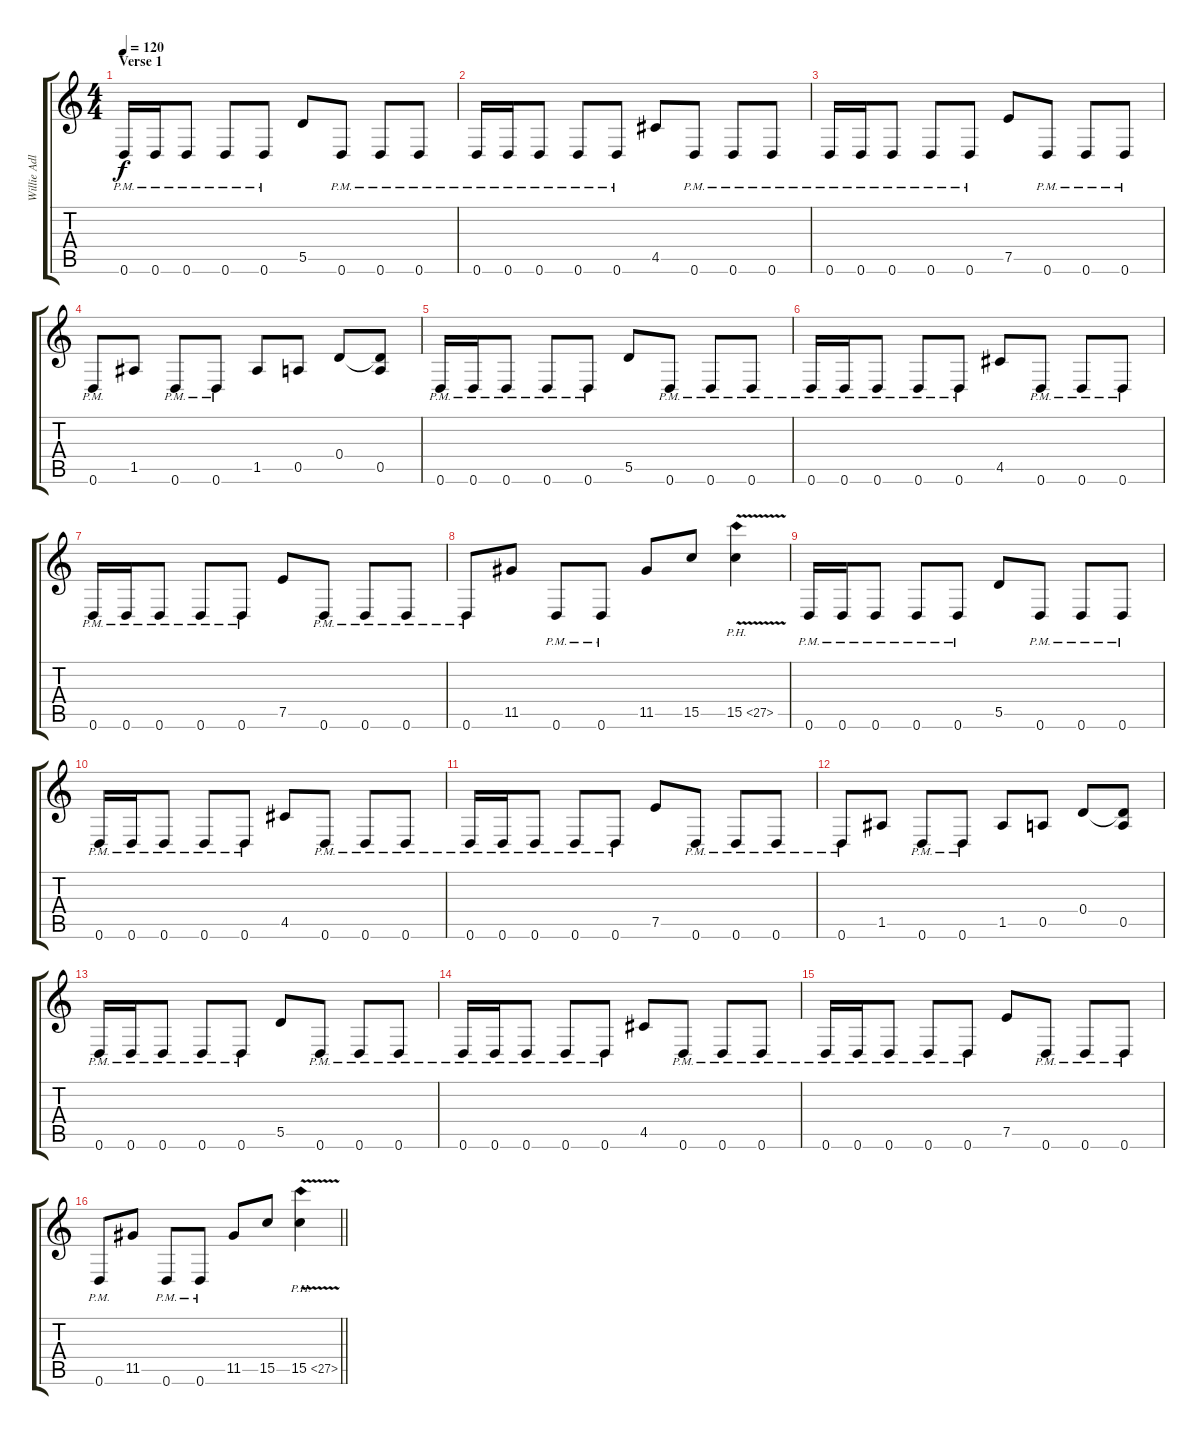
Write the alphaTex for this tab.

\track ("Willie Adler - Rhythm" "Willie Adl") {instrument distortionguitar}
\staff {score tabs}
\tuning (E4 B3 G3 D3 A2 D2) {hide}
\ts (4 4)
\section ("" "Verse 1")
\tempo 120
\clef g2
\ks c
0.6{pm}.16{dy f} 0.6{pm}.16 0.6{pm}.8 0.6{pm}.8 0.6{pm}.8 5.5.8 0.6{pm}.8 0.6{pm}.8 0.6{pm}.8 |
0.6{pm}.16 0.6{pm}.16 0.6{pm}.8 0.6{pm}.8 0.6{pm}.8 4.5.8 0.6{pm}.8 0.6{pm}.8 0.6{pm}.8 |
0.6{pm}.16 0.6{pm}.16 0.6{pm}.8 0.6{pm}.8 0.6{pm}.8 7.5.8 0.6{pm}.8 0.6{pm}.8 0.6{pm}.8 |
0.6{pm}.8 1.5.8 0.6{pm}.8 0.6{pm}.8 1.5.8 0.5.8 0.4.8 (0.4{t} 0.5).8 |
0.6{pm}.16 0.6{pm}.16 0.6{pm}.8 0.6{pm}.8 0.6{pm}.8 5.5.8 0.6{pm}.8 0.6{pm}.8 0.6{pm}.8 |
0.6{pm}.16 0.6{pm}.16 0.6{pm}.8 0.6{pm}.8 0.6{pm}.8 4.5.8 0.6{pm}.8 0.6{pm}.8 0.6{pm}.8 |
0.6{pm}.16 0.6{pm}.16 0.6{pm}.8 0.6{pm}.8 0.6{pm}.8 7.5.8 0.6{pm}.8 0.6{pm}.8 0.6{pm}.8 |
0.6{pm}.8 11.5.8 0.6{pm}.8 0.6{pm}.8 11.5.8 15.5.8 15.5{ph 12 v}.4 |
0.6{pm}.16 0.6{pm}.16 0.6{pm}.8 0.6{pm}.8 0.6{pm}.8 5.5.8 0.6{pm}.8 0.6{pm}.8 0.6{pm}.8 |
0.6{pm}.16 0.6{pm}.16 0.6{pm}.8 0.6{pm}.8 0.6{pm}.8 4.5.8 0.6{pm}.8 0.6{pm}.8 0.6{pm}.8 |
0.6{pm}.16 0.6{pm}.16 0.6{pm}.8 0.6{pm}.8 0.6{pm}.8 7.5.8 0.6{pm}.8 0.6{pm}.8 0.6{pm}.8 |
0.6{pm}.8 1.5.8 0.6{pm}.8 0.6{pm}.8 1.5.8 0.5.8 0.4.8 (0.4{t} 0.5).8 |
0.6{pm}.16 0.6{pm}.16 0.6{pm}.8 0.6{pm}.8 0.6{pm}.8 5.5.8 0.6{pm}.8 0.6{pm}.8 0.6{pm}.8 |
0.6{pm}.16 0.6{pm}.16 0.6{pm}.8 0.6{pm}.8 0.6{pm}.8 4.5.8 0.6{pm}.8 0.6{pm}.8 0.6{pm}.8 |
0.6{pm}.16 0.6{pm}.16 0.6{pm}.8 0.6{pm}.8 0.6{pm}.8 7.5.8 0.6{pm}.8 0.6{pm}.8 0.6{pm}.8 |
\barLineRight lightlight
0.6{pm}.8 11.5.8 0.6{pm}.8 0.6{pm}.8 11.5.8 15.5.8 15.5{ph 12 v}.4
